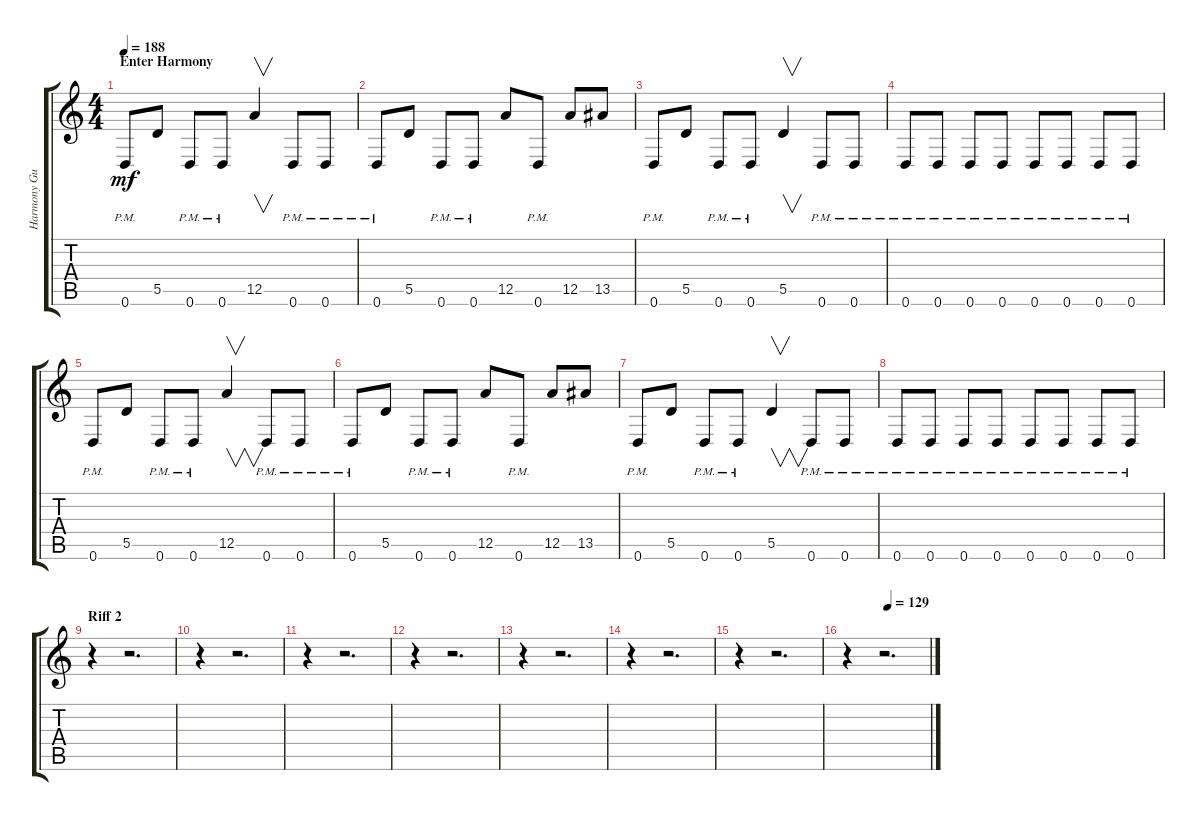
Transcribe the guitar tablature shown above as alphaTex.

\track ("Harmony Guitar" "Harmony Gu") {instrument distortionguitar}
\staff {score tabs}
\tuning (E4 B3 G3 D3 A2 D2) {hide}
\ts (4 4)
\section ("" "Enter Harmony")
\tempo 188
\clef g2
\ks c
0.6{pm}.8{dy mf} 5.5.8 0.6{pm}.8 0.6{pm}.8 12.5.4{v} 0.6{pm}.8 0.6{pm}.8 |
0.6{pm}.8 5.5.8 0.6{pm}.8 0.6{pm}.8 12.5.8 0.6{pm}.8 12.5.8 13.5.8 |
0.6{pm}.8 5.5.8 0.6{pm}.8 0.6{pm}.8 5.5.4{v} 0.6{pm}.8 0.6{pm}.8 |
0.6{pm}.8 0.6{pm}.8 0.6{pm}.8 0.6{pm}.8 0.6{pm}.8 0.6{pm}.8 0.6{pm}.8 0.6{pm}.8 |
0.6{pm}.8 5.5.8 0.6{pm}.8 0.6{pm}.8 12.5.4{v} 0.6{pm}.8 0.6{pm}.8 |
0.6{pm}.8 5.5.8 0.6{pm}.8 0.6{pm}.8 12.5.8 0.6{pm}.8 12.5.8 13.5.8 |
0.6{pm}.8 5.5.8 0.6{pm}.8 0.6{pm}.8 5.5.4{v} 0.6{pm}.8 0.6{pm}.8 |
0.6{pm}.8 0.6{pm}.8 0.6{pm}.8 0.6{pm}.8 0.6{pm}.8 0.6{pm}.8 0.6{pm}.8 0.6{pm}.8 |
\section ("" "Riff 2")
r.4 r.2{d} |
r.4 r.2{d} |
r.4 r.2{d} |
r.4 r.2{d} |
r.4 r.2{d} |
r.4 r.2{d} |
r.4 r.2{d} |
\tempo (129 0.5)
r.4 r.2{d}
